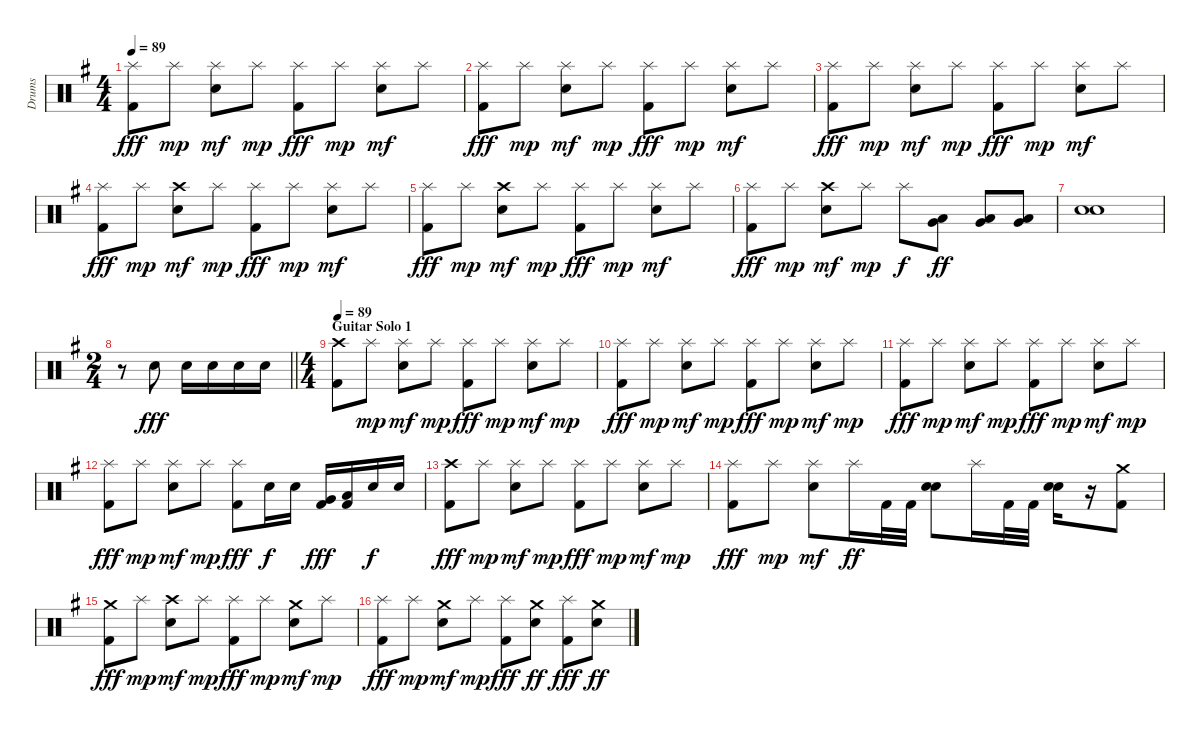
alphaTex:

\track ("Drums" "Drums") {instrument percussion}
\staff {score}
\articulation defaults
\ts (4 4)
\tempo 89
\clef neutral
\ks g
("Splash (hit)" "Kick (hit) 2").8{dy fff} "Splash (hit)".8{dy mp} ("Splash (hit)" "Electric Snare (hit)").8{dy mf} "Splash (hit)".8{dy mp} ("Splash (hit)" "Kick (hit) 2").8{dy fff} "Splash (hit)".8{dy mp} ("Splash (hit)" "Electric Snare (hit)").8{dy mf} "Splash (hit)".8 |
("Splash (hit)" "Kick (hit) 2").8{dy fff} "Splash (hit)".8{dy mp} ("Splash (hit)" "Electric Snare (hit)").8{dy mf} "Splash (hit)".8{dy mp} ("Splash (hit)" "Kick (hit) 2").8{dy fff} "Splash (hit)".8{dy mp} ("Splash (hit)" "Electric Snare (hit)").8{dy mf} "Splash (hit)".8 |
("Splash (hit)" "Kick (hit) 2").8{dy fff} "Splash (hit)".8{dy mp} ("Splash (hit)" "Electric Snare (hit)").8{dy mf} "Splash (hit)".8{dy mp} ("Splash (hit)" "Kick (hit) 2").8{dy fff} "Splash (hit)".8{dy mp} ("Splash (hit)" "Electric Snare (hit)").8{dy mf} "Splash (hit)".8 |
("Splash (hit)" "Kick (hit) 2").8{dy fff} "Splash (hit)".8{dy mp} ("Crash high (hit)" "Electric Snare (hit)").8{dy mf} "Splash (hit)".8{dy mp} ("Splash (hit)" "Kick (hit) 2").8{dy fff} "Splash (hit)".8{dy mp} ("Splash (hit)" "Electric Snare (hit)").8{dy mf} "Splash (hit)".8 |
("Splash (hit)" "Kick (hit) 2").8{dy fff} "Splash (hit)".8{dy mp} ("Crash high (hit)" "Electric Snare (hit)").8{dy mf} "Splash (hit)".8{dy mp} ("Splash (hit)" "Kick (hit) 2").8{dy fff} "Splash (hit)".8{dy mp} ("Splash (hit)" "Electric Snare (hit)").8{dy mf} "Splash (hit)".8 |
("Splash (hit)" "Kick (hit) 2").8{dy fff} "Splash (hit)".8{dy mp} ("Crash high (hit)" "Electric Snare (hit)").8{dy mf} "Splash (hit)".8{dy mp} "Splash (hit)".8{dy f} ("Low Floor Tom (hit)" "Very Low Tom (hit)").8{bd 60 dy ff} ("Low Floor Tom (hit)" "Very Low Tom (hit)").8{bd 60} ("Low Floor Tom (hit)" "Very Low Tom (hit)").8{bd 60} |
("Electric Snare (hit)" "Electric Snare (hit)").1{bd 30} |
\ts (2 4)
\barLineRight lightlight
r.8 "Electric Snare (hit)".8{dy fff} "Electric Snare (hit)".16 "Electric Snare (hit)".16 "Electric Snare (hit)".16 "Electric Snare (hit)".16 |
\ts (4 4)
\section ("" "Guitar Solo 1")
\tempo 89
("Crash high (hit)" "Kick (hit) 2").8 "Splash (hit)".8{dy mp} ("Splash (hit)" "Electric Snare (hit)").8{dy mf} "Splash (hit)".8{dy mp} ("Splash (hit)" "Kick (hit) 2").8{dy fff} "Splash (hit)".8{dy mp} ("Splash (hit)" "Electric Snare (hit)").8{dy mf} "Splash (hit)".8{dy mp} |
("Splash (hit)" "Kick (hit) 2").8{dy fff} "Splash (hit)".8{dy mp} ("Splash (hit)" "Electric Snare (hit)").8{dy mf} "Splash (hit)".8{dy mp} ("Splash (hit)" "Kick (hit) 2").8{dy fff} "Splash (hit)".8{dy mp} ("Splash (hit)" "Electric Snare (hit)").8{dy mf} "Splash (hit)".8{dy mp} |
("Splash (hit)" "Kick (hit) 2").8{dy fff} "Splash (hit)".8{dy mp} ("Splash (hit)" "Electric Snare (hit)").8{dy mf} "Splash (hit)".8{dy mp} ("Splash (hit)" "Kick (hit) 2").8{dy fff} "Splash (hit)".8{dy mp} ("Splash (hit)" "Electric Snare (hit)").8{dy mf} "Splash (hit)".8{dy mp} |
("Splash (hit)" "Kick (hit) 2").8{dy fff} "Splash (hit)".8{dy mp} ("Splash (hit)" "Electric Snare (hit)").8{dy mf} "Splash (hit)".8{dy mp} ("Splash (hit)" "Kick (hit) 2").8{dy fff} "Electric Snare (hit)".16{dy f} "Electric Snare (hit)".16 ("Very Low Tom (hit)" "Kick (hit) 2").16{dy fff} ("Low Floor Tom (hit)" "Kick (hit) 2").16 "Electric Snare (hit)".16{dy f} "Electric Snare (hit)".16 |
("Crash high (hit)" "Kick (hit) 2").8{dy fff} "Splash (hit)".8{dy mp} ("Splash (hit)" "Electric Snare (hit)").8{dy mf} "Splash (hit)".8{dy mp} ("Splash (hit)" "Kick (hit) 2").8{dy fff} "Splash (hit)".8{dy mp} ("Splash (hit)" "Electric Snare (hit)").8{dy mf} "Splash (hit)".8{dy mp} |
("Splash (hit)" "Kick (hit) 2").8{dy fff} "Splash (hit)".8{dy mp} ("Splash (hit)" "Electric Snare (hit)").8{dy mf} "Splash (hit)".16{dy ff} "Kick (hit) 2".32 "Kick (hit) 2".32 ("Electric Snare (hit)" "Electric Snare (hit)").8{bu 60} "Splash (hit)".16 "Kick (hit) 2".32 "Kick (hit) 2".32 ("Electric Snare (hit)" "Electric Snare (hit)").16{bu 60} r.16 ("Crash medium (hit)" "Kick (hit) 2").8 |
("Crash medium (hit)" "Kick (hit) 2").8{dy fff} "Splash (hit)".8{dy mp} ("Crash high (hit)" "Electric Snare (hit)").8{dy mf} "Splash (hit)".8{dy mp} ("Splash (hit)" "Kick (hit) 2").8{dy fff} "Splash (hit)".8{dy mp} ("Crash medium (hit)" "Electric Snare (hit)").8{dy mf} "Splash (hit)".8{dy mp} |
("Splash (hit)" "Kick (hit) 2").8{dy fff} "Splash (hit)".8{dy mp} ("Crash medium (hit)" "Electric Snare (hit)").8{dy mf} "Splash (hit)".8{dy mp} ("Splash (hit)" "Kick (hit) 2").8{dy fff} ("Crash medium (hit)" "Electric Snare (hit)").8{dy ff} ("Splash (hit)" "Kick (hit) 2").8{dy fff} ("Crash medium (hit)" "Electric Snare (hit)").8{dy ff}
